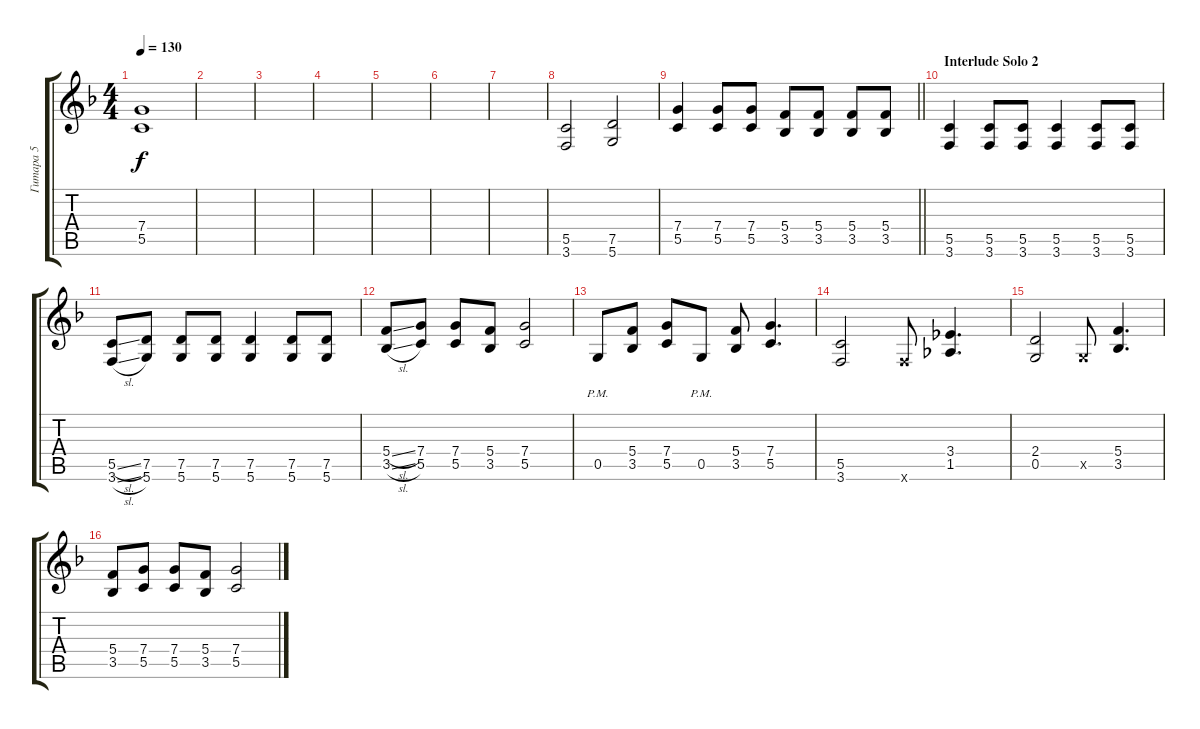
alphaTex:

\track ("Гитара 5" "Гитара 5") {instrument distortionguitar}
\staff {score tabs}
\tuning (D4 A3 F3 C3 G2 D2) {hide}
\ts (4 4)
\tempo 130
\clef g2
\ks dminor
(7.4{t} 5.5{t}).1{dy f} |
|
|
|
|
|
|
(5.5 3.6).2 (7.5 5.6).2 |
\barLineRight lightlight
(7.4 5.5).4 (7.4 5.5).8 (7.4 5.5).8 (5.4 3.5).8 (5.4 3.5).8 (5.4 3.5).8 (5.4 3.5).8 |
\section ("" "Interlude Solo 2")
(5.5 3.6).4 (5.5 3.6).8 (5.5 3.6).8 (5.5 3.6).4 (5.5 3.6).8 (5.5 3.6).8 |
(5.5{sl} 3.6{sl}).8 (7.5 5.6).8 (7.5 5.6).8 (7.5 5.6).8 (7.5 5.6).4 (7.5 5.6).8 (7.5 5.6).8 |
(5.4{sl} 3.5{sl}).8 (7.4 5.5).8 (7.4 5.5).8 (5.4 3.5).8 (7.4 5.5).2 |
0.5{pm}.8 (5.4 3.5).8 (7.4 5.5).8 0.5{pm}.8 (5.4 3.5).8 (7.4 5.5).4{d} |
(5.5 3.6).2 3.6{x}.8 (3.4 1.5).4{d} |
(2.4 0.5).2 0.5{x}.8 (5.4 3.5).4{d} |
(5.4 3.5).8 (7.4 5.5).8 (7.4 5.5).8 (5.4 3.5).8 (7.4 5.5).2
